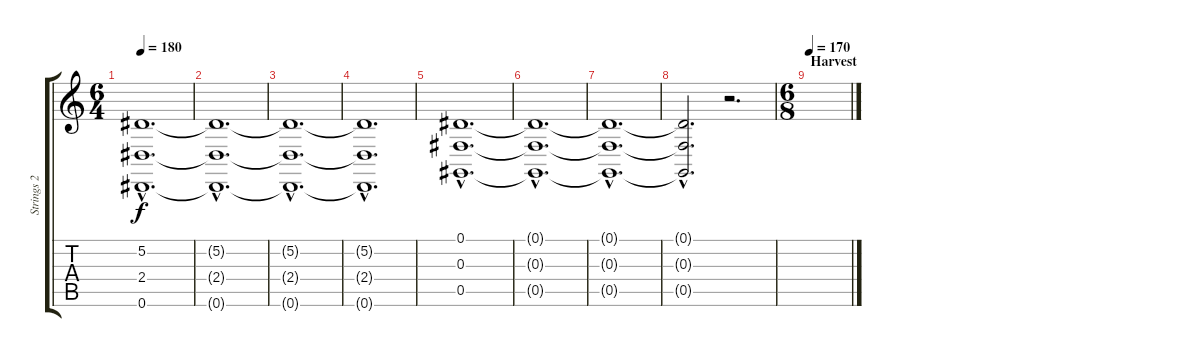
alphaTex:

\track ("Strings 2" "Strings 2") {instrument stringensemble2}
\staff {score tabs}
\tuning (Eb4 Bb3 Gb3 Db3 Ab2 Eb2) {hide}
\ts (6 4)
\tempo 180
\clef g2
\ks c
(5.2{hac} 2.4{hac} 0.6{hac}).1{d dy f} |
(5.2{hac t} 2.4{hac t} 0.6{hac t}).1{d} |
(5.2{hac t} 2.4{hac t} 0.6{hac t}).1{d} |
(5.2{hac t} 2.4{hac t} 0.6{hac t}).1{d} |
(0.1{hac} 0.3{hac} 0.5{hac}).1{d} |
(0.1{hac t} 0.3{hac t} 0.5{hac t}).1{d} |
(0.1{hac t} 0.3{hac t} 0.5{hac t}).1{d} |
(0.1{hac t} 0.3{hac t} 0.5{hac t}).2{d} r.2{d} |
\ts (6 8)
\section ("" "Harvest")
\tempo 170
